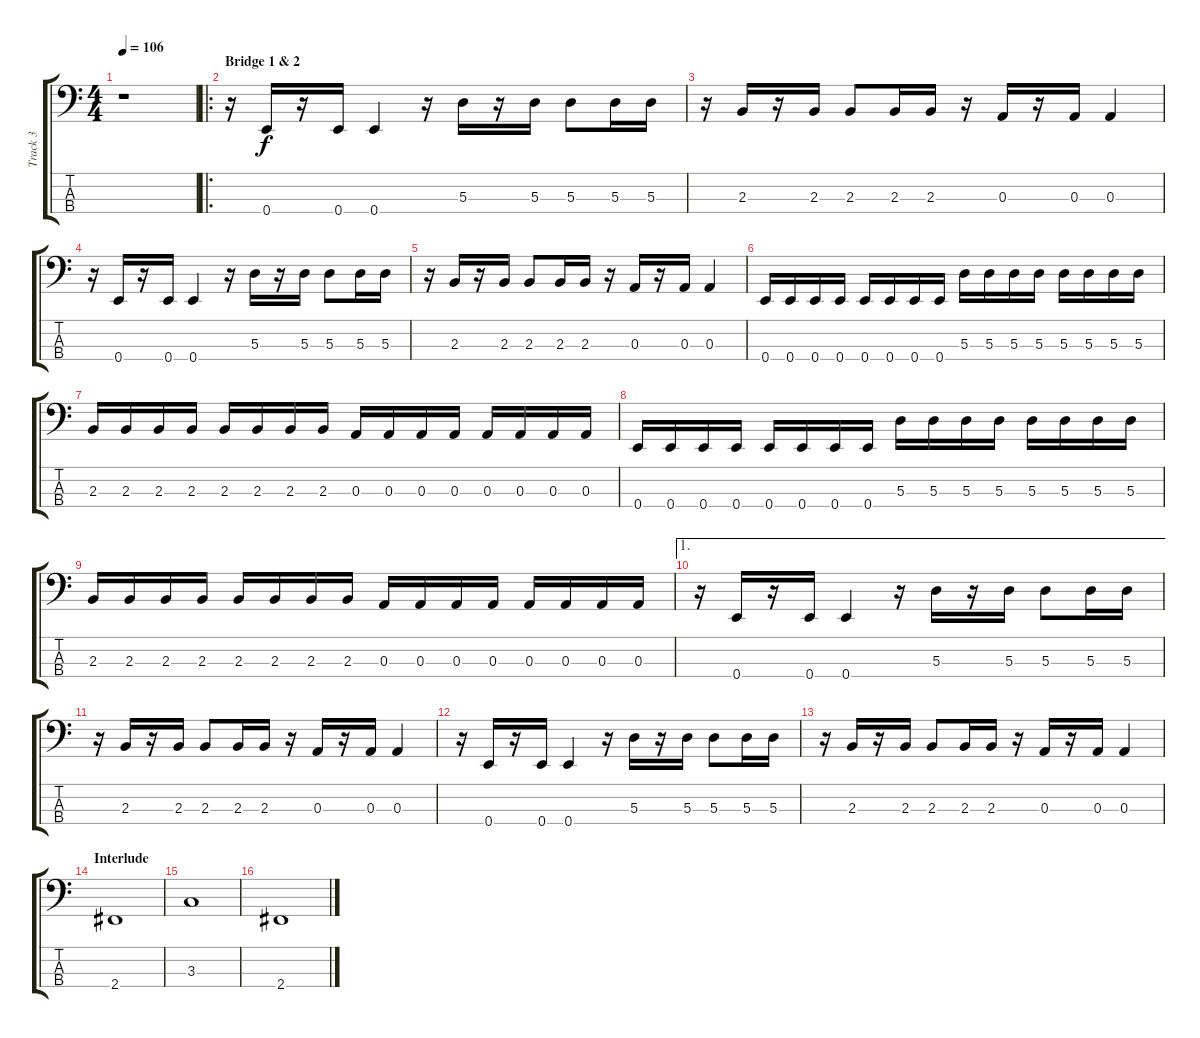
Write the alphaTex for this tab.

\track ("Track 3" "Track 3") {instrument electricbasspick}
\staff {score tabs}
\tuning (G2 D2 A1 E1) {hide}
\ts (4 4)
\tempo 106
\clef f4
\ks c
r.1{dy f} |
\ro
\section ("" "Bridge 1 & 2")
r.16 0.4.16 r.16 0.4.16 0.4.4 r.16 5.3.16 r.16 5.3.16 5.3.8 5.3.16 5.3.16 |
r.16 2.3.16 r.16 2.3.16 2.3.8 2.3.16 2.3.16 r.16 0.3.16 r.16 0.3.16 0.3.4 |
r.16 0.4.16 r.16 0.4.16 0.4.4 r.16 5.3.16 r.16 5.3.16 5.3.8 5.3.16 5.3.16 |
r.16 2.3.16 r.16 2.3.16 2.3.8 2.3.16 2.3.16 r.16 0.3.16 r.16 0.3.16 0.3.4 |
0.4.16 0.4.16 0.4.16 0.4.16 0.4.16 0.4.16 0.4.16 0.4.16 5.3.16 5.3.16 5.3.16 5.3.16 5.3.16 5.3.16 5.3.16 5.3.16 |
2.3.16 2.3.16 2.3.16 2.3.16 2.3.16 2.3.16 2.3.16 2.3.16 0.3.16 0.3.16 0.3.16 0.3.16 0.3.16 0.3.16 0.3.16 0.3.16 |
0.4.16 0.4.16 0.4.16 0.4.16 0.4.16 0.4.16 0.4.16 0.4.16 5.3.16 5.3.16 5.3.16 5.3.16 5.3.16 5.3.16 5.3.16 5.3.16 |
2.3.16 2.3.16 2.3.16 2.3.16 2.3.16 2.3.16 2.3.16 2.3.16 0.3.16 0.3.16 0.3.16 0.3.16 0.3.16 0.3.16 0.3.16 0.3.16 |
\ae 1
r.16 0.4.16 r.16 0.4.16 0.4.4 r.16 5.3.16 r.16 5.3.16 5.3.8 5.3.16 5.3.16 |
r.16 2.3.16 r.16 2.3.16 2.3.8 2.3.16 2.3.16 r.16 0.3.16 r.16 0.3.16 0.3.4 |
r.16 0.4.16 r.16 0.4.16 0.4.4 r.16 5.3.16 r.16 5.3.16 5.3.8 5.3.16 5.3.16 |
r.16 2.3.16 r.16 2.3.16 2.3.8 2.3.16 2.3.16 r.16 0.3.16 r.16 0.3.16 0.3.4 |
\section ("" "Interlude")
2.4.1 |
3.3.1 |
2.4.1
